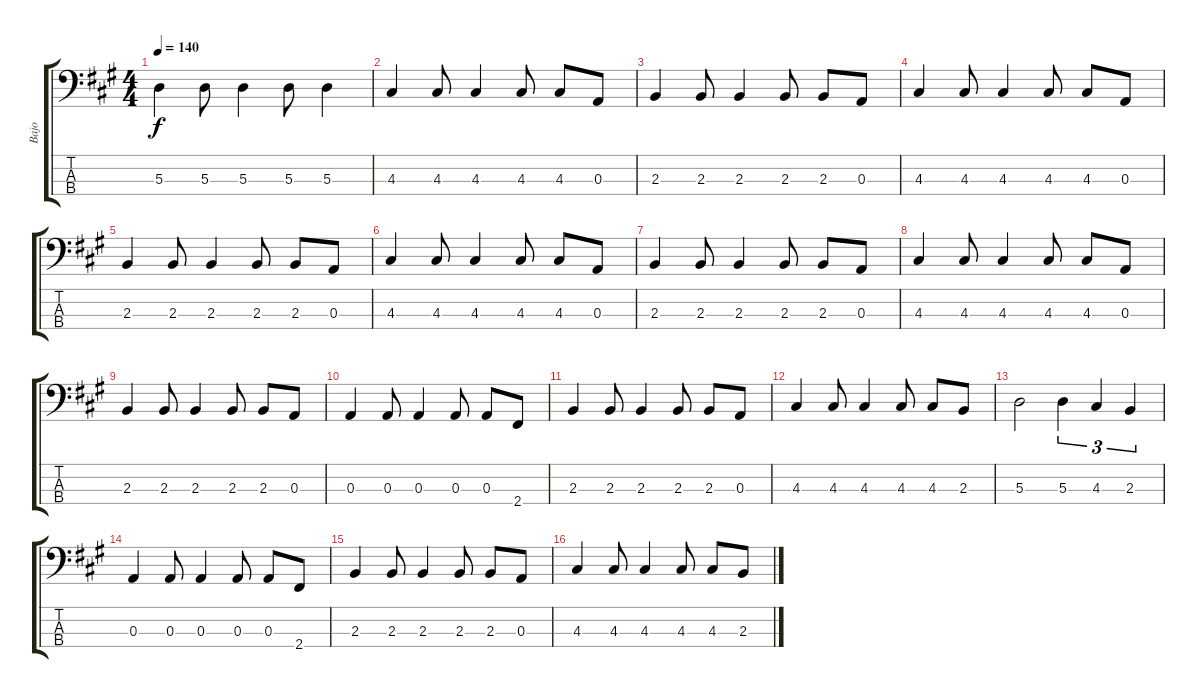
\track ("Bajo" "Bajo") {instrument electricbassfinger}
\staff {score tabs}
\tuning (G2 D2 A1 E1) {hide}
\ts (4 4)
\tempo 140
\clef f4
\ks a
5.3.4{dy f} 5.3.8 5.3.4 5.3.8 5.3.4 |
4.3.4 4.3.8 4.3.4 4.3.8 4.3.8 0.3.8 |
2.3.4 2.3.8 2.3.4 2.3.8 2.3.8 0.3.8 |
4.3.4 4.3.8 4.3.4 4.3.8 4.3.8 0.3.8 |
2.3.4 2.3.8 2.3.4 2.3.8 2.3.8 0.3.8 |
4.3.4 4.3.8 4.3.4 4.3.8 4.3.8 0.3.8 |
2.3.4 2.3.8 2.3.4 2.3.8 2.3.8 0.3.8 |
4.3.4 4.3.8 4.3.4 4.3.8 4.3.8 0.3.8 |
2.3.4 2.3.8 2.3.4 2.3.8 2.3.8 0.3.8 |
0.3.4 0.3.8 0.3.4 0.3.8 0.3.8 2.4.8 |
2.3.4 2.3.8 2.3.4 2.3.8 2.3.8 0.3.8 |
4.3.4 4.3.8 4.3.4 4.3.8 4.3.8 2.3.8 |
5.3.2 5.3.4{tu (3 2)} 4.3.4{tu (3 2)} 2.3.4{tu (3 2)} |
0.3.4 0.3.8 0.3.4 0.3.8 0.3.8 2.4.8 |
2.3.4 2.3.8 2.3.4 2.3.8 2.3.8 0.3.8 |
4.3.4 4.3.8 4.3.4 4.3.8 4.3.8 2.3.8
